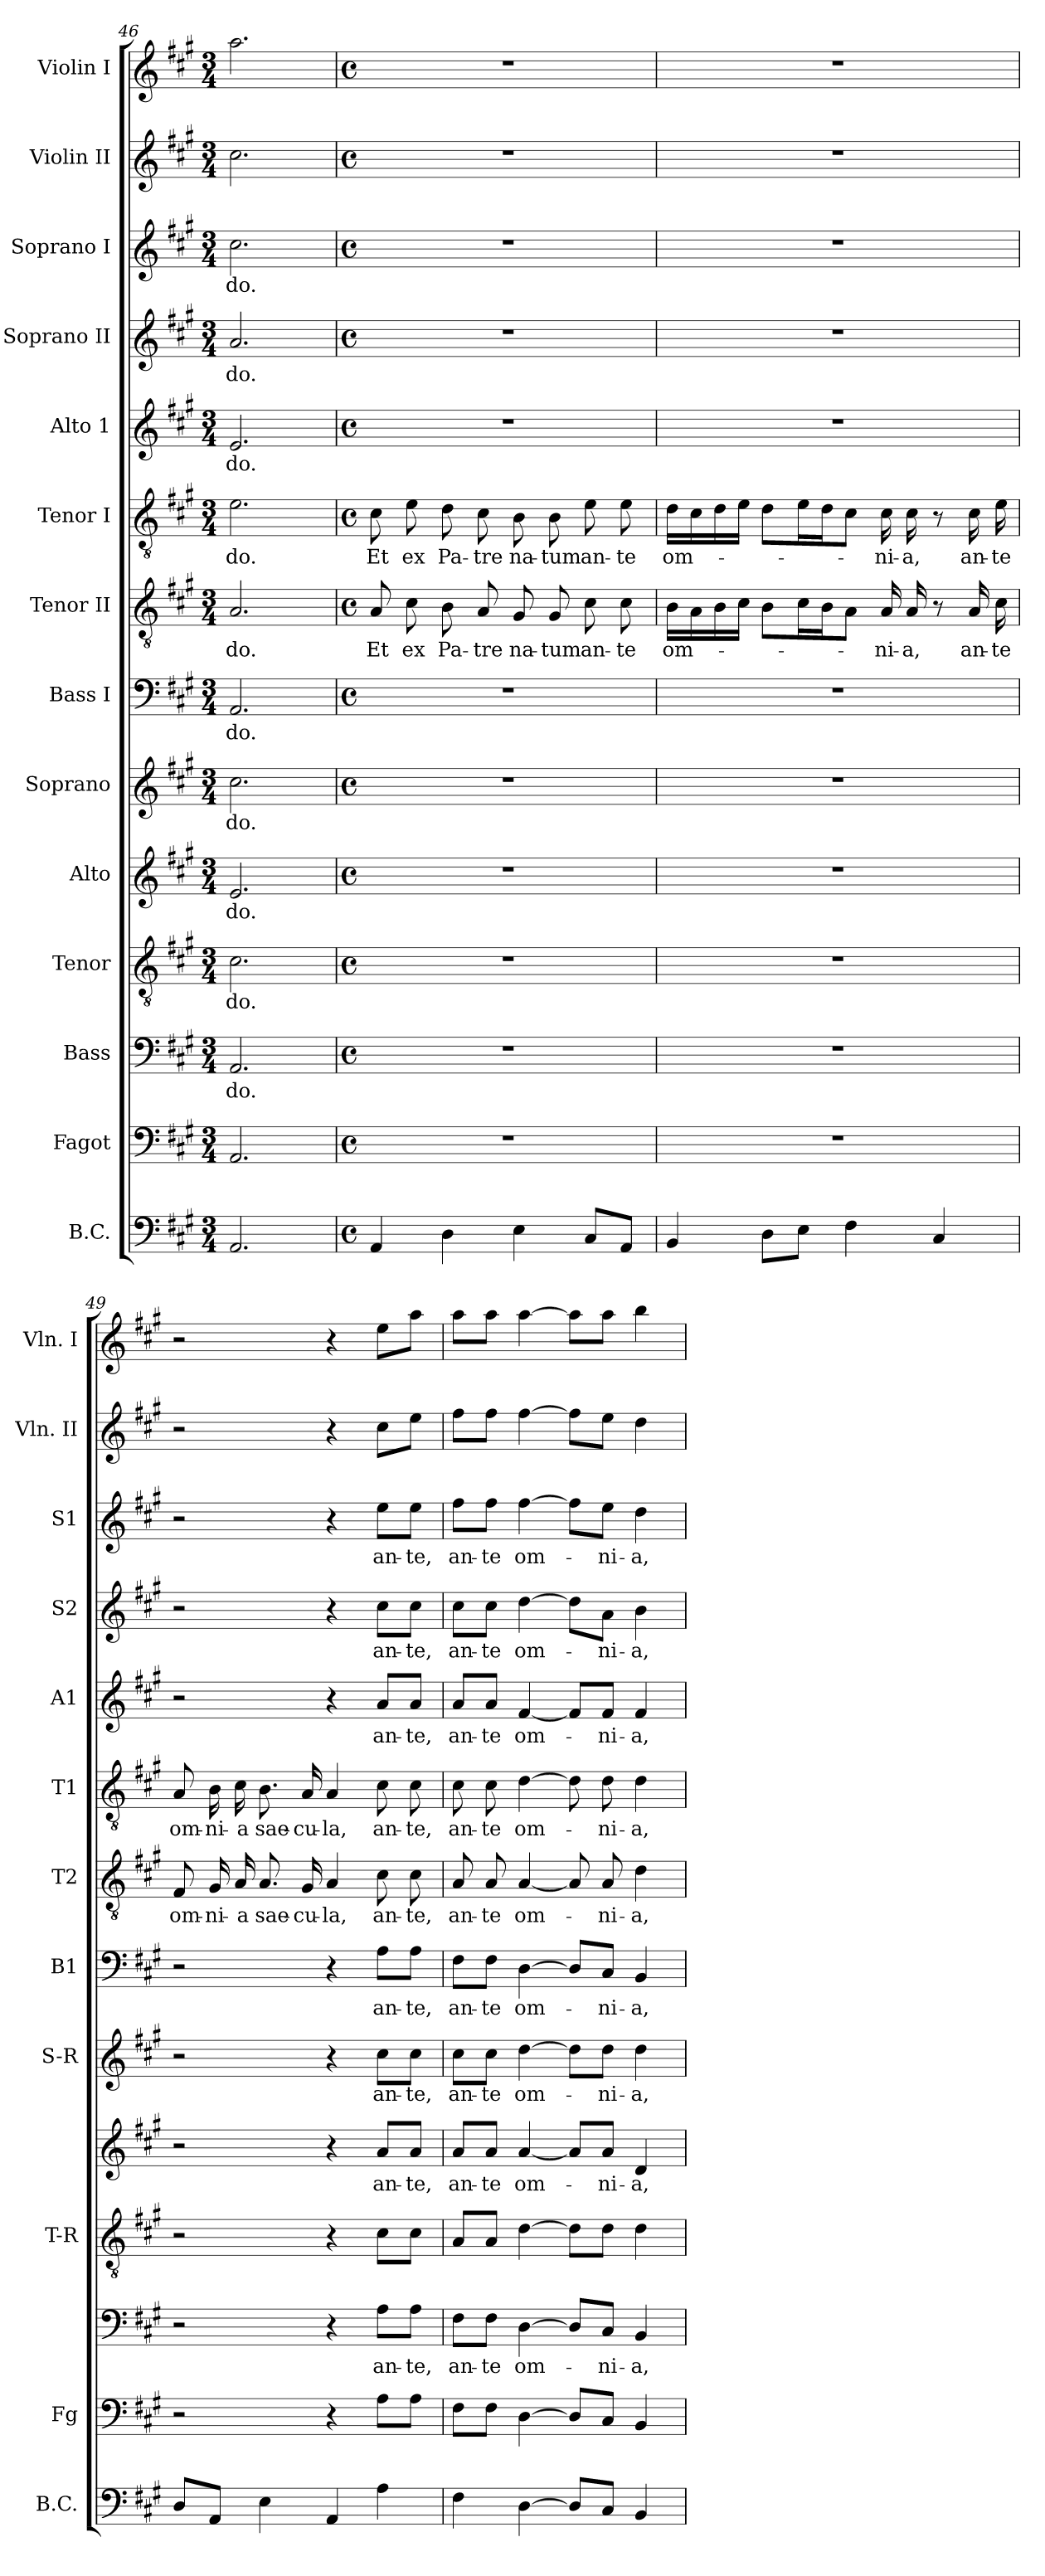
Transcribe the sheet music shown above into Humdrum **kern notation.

**kern	**kern	**kern	**text	**kern	**text	**kern	**text	**kern	**text	**kern	**text	**kern	**text	**kern	**text	**kern	**text	**kern	**text	**kern	**text	**kern	**kern
*part14	*part13	*part12	*part12	*part11	*part11	*part10	*part10	*part9	*part9	*part8	*part8	*part7	*part7	*part6	*part6	*part5	*part5	*part4	*part4	*part3	*part3	*part2	*part1
*staff14	*staff13	*staff12	*staff12	*staff11	*staff11	*staff10	*staff10	*staff9	*staff9	*staff8	*staff8	*staff7	*staff7	*staff6	*staff6	*staff5	*staff5	*staff4	*staff4	*staff3	*staff3	*staff2	*staff1
*I"B.C.	*I"Fagot	*I"Bass	*	*I"Tenor	*	*I"Alto	*	*I"Soprano	*	*I"Bass I	*	*I"Tenor II	*	*I"Tenor I	*	*I"Alto 1	*	*I"Soprano II	*	*I"Soprano I	*	*I"Violin II	*I"Violin I
*I'B.C.	*I'Fg	*	*	*I'T-R	*	*	*	*I'S-R	*	*I'B1	*	*I'T2	*	*I'T1	*	*I'A1	*	*I'S2	*	*I'S1	*	*I'Vln. II	*I'Vln. I
*clefF4	*clefF4	*clefF4	*	*clefGv2	*	*clefG2	*	*clefG2	*	*clefF4	*	*clefGv2	*	*clefGv2	*	*clefG2	*	*clefG2	*	*clefG2	*	*clefG2	*clefG2
*k[f#c#g#]	*k[f#c#g#]	*k[f#c#g#]	*	*k[f#c#g#]	*	*k[f#c#g#]	*	*k[f#c#g#]	*	*k[f#c#g#]	*	*k[f#c#g#]	*	*k[f#c#g#]	*	*k[f#c#g#]	*	*k[f#c#g#]	*	*k[f#c#g#]	*	*k[f#c#g#]	*k[f#c#g#]
*A:	*A:	*A:	*	*A:	*	*A:	*	*A:	*	*A:	*	*A:	*	*A:	*	*A:	*	*A:	*	*A:	*	*A:	*A:
*M3/4	*M3/4	*M3/4	*	*M3/4	*	*M3/4	*	*M3/4	*	*M3/4	*	*M3/4	*	*M3/4	*	*M3/4	*	*M3/4	*	*M3/4	*	*M3/4	*M3/4
=46	=46	=46	=46	=46	=46	=46	=46	=46	=46	=46	=46	=46	=46	=46	=46	=46	=46	=46	=46	=46	=46	=46	=46
!	!	!	!LO:LY:b	!	!LO:LY:b	!	!LO:LY:b	!	!LO:LY:b	!	!LO:LY:b	!	!LO:LY:b	!	!LO:LY:b	!	!LO:LY:b	!	!LO:LY:b	!	!LO:LY:b	!	!
2.AA/	2.AA/	2.AA/	-do.	2.c#\	-do.	2.e/	-do.	2.cc#\	-do.	2.AA/	-do.	2.A/	-do.	2.e\	-do.	2.e/	-do.	2.a/	-do.	2.cc#\	-do.	2.cc#\	2.aa\
!!LO:PB:g=z
=47	=47	=47	=47	=47	=47	=47	=47	=47	=47	=47	=47	=47	=47	=47	=47	=47	=47	=47	=47	=47	=47	=47	=47
*M4/4	*M4/4	*M4/4	*	*M4/4	*	*M4/4	*	*M4/4	*	*M4/4	*	*M4/4	*	*M4/4	*	*M4/4	*	*M4/4	*	*M4/4	*	*M4/4	*M4/4
*met(c)	*met(c)	*met(c)	*	*met(c)	*	*met(c)	*	*met(c)	*	*met(c)	*	*met(c)	*	*met(c)	*	*met(c)	*	*met(c)	*	*met(c)	*	*met(c)	*met(c)
!	!	!	!	!	!	!	!	!	!	!	!	!	!LO:LY:b	!	!LO:LY:b	!	!	!	!	!	!	!	!
4AA/	1r	1r	.	1r	.	1r	.	1r	.	1r	.	8A/	Et	8c#\	Et	1r	.	1r	.	1r	.	1r	1r
!	!	!	!	!	!	!	!	!	!	!	!	!	!LO:LY:b	!	!LO:LY:b	!	!	!	!	!	!	!	!
.	.	.	.	.	.	.	.	.	.	.	.	8c#\	ex	8e\	ex	.	.	.	.	.	.	.	.
!	!	!	!	!	!	!	!	!	!	!	!	!	!LO:LY:b	!	!LO:LY:b	!	!	!	!	!	!	!	!
4D\	.	.	.	.	.	.	.	.	.	.	.	8B\	Pa-	8d\	Pa-	.	.	.	.	.	.	.	.
!	!	!	!	!	!	!	!	!	!	!	!	!	!LO:LY:b	!	!LO:LY:b	!	!	!	!	!	!	!	!
.	.	.	.	.	.	.	.	.	.	.	.	8A/	-tre	8c#\	-tre	.	.	.	.	.	.	.	.
!	!	!	!	!	!	!	!	!	!	!	!	!	!LO:LY:b	!	!LO:LY:b	!	!	!	!	!	!	!	!
4E\	.	.	.	.	.	.	.	.	.	.	.	8G#/	na-	8B\	na-	.	.	.	.	.	.	.	.
!	!	!	!	!	!	!	!	!	!	!	!	!	!LO:LY:b	!	!LO:LY:b	!	!	!	!	!	!	!	!
.	.	.	.	.	.	.	.	.	.	.	.	8G#/	-tum	8B\	-tum	.	.	.	.	.	.	.	.
!	!	!	!	!	!	!	!	!	!	!	!	!	!LO:LY:b	!	!LO:LY:b	!	!	!	!	!	!	!	!
8C#/L	.	.	.	.	.	.	.	.	.	.	.	8c#\	an-	8e\	an-	.	.	.	.	.	.	.	.
!	!	!	!	!	!	!	!	!	!	!	!	!	!LO:LY:b	!	!LO:LY:b	!	!	!	!	!	!	!	!
8AA/J	.	.	.	.	.	.	.	.	.	.	.	8c#\	-te	8e\	-te	.	.	.	.	.	.	.	.
=48	=48	=48	=48	=48	=48	=48	=48	=48	=48	=48	=48	=48	=48	=48	=48	=48	=48	=48	=48	=48	=48	=48	=48
!	!	!	!	!	!	!	!	!	!	!	!	!	!LO:LY:b	!	!LO:LY:b	!	!	!	!	!	!	!	!
4BB/	1r	1r	.	1r	.	1r	.	1r	.	1r	.	16B\LL	om-	16d\LL	om-	1r	.	1r	.	1r	.	1r	1r
.	.	.	.	.	.	.	.	.	.	.	.	16A\	.	16c#\	.	.	.	.	.	.	.	.	.
.	.	.	.	.	.	.	.	.	.	.	.	16B\	.	16d\	.	.	.	.	.	.	.	.	.
.	.	.	.	.	.	.	.	.	.	.	.	16c#\JJ	.	16e\JJ	.	.	.	.	.	.	.	.	.
8D\L	.	.	.	.	.	.	.	.	.	.	.	8B\L	.	8d\L	.	.	.	.	.	.	.	.	.
8E\J	.	.	.	.	.	.	.	.	.	.	.	16c#\L	.	16e\L	.	.	.	.	.	.	.	.	.
.	.	.	.	.	.	.	.	.	.	.	.	16B\J	.	16d\J	.	.	.	.	.	.	.	.	.
4F#\	.	.	.	.	.	.	.	.	.	.	.	8A\J	.	8c#\J	.	.	.	.	.	.	.	.	.
!	!	!	!	!	!	!	!	!	!	!	!	!	!LO:LY:b	!	!LO:LY:b	!	!	!	!	!	!	!	!
.	.	.	.	.	.	.	.	.	.	.	.	16A/	-ni-	16c#\	-ni-	.	.	.	.	.	.	.	.
!	!	!	!	!	!	!	!	!	!	!	!	!	!LO:LY:b	!	!LO:LY:b	!	!	!	!	!	!	!	!
.	.	.	.	.	.	.	.	.	.	.	.	16A/	-a,	16c#\	-a,	.	.	.	.	.	.	.	.
4C#/	.	.	.	.	.	.	.	.	.	.	.	8r	.	8r	.	.	.	.	.	.	.	.	.
!	!	!	!	!	!	!	!	!	!	!	!	!	!LO:LY:b	!	!LO:LY:b	!	!	!	!	!	!	!	!
.	.	.	.	.	.	.	.	.	.	.	.	16A/	an-	16c#\	an-	.	.	.	.	.	.	.	.
!	!	!	!	!	!	!	!	!	!	!	!	!	!LO:LY:b	!	!LO:LY:b	!	!	!	!	!	!	!	!
.	.	.	.	.	.	.	.	.	.	.	.	16c#\	-te	16e\	-te	.	.	.	.	.	.	.	.
=49	=49	=49	=49	=49	=49	=49	=49	=49	=49	=49	=49	=49	=49	=49	=49	=49	=49	=49	=49	=49	=49	=49	=49
!	!	!	!	!	!	!	!	!	!	!	!	!	!LO:LY:b	!	!LO:LY:b	!	!	!	!	!	!	!	!
8D/L	2r	2r	.	2r	.	2r	.	2r	.	2r	.	8F#/	om-	8A/	om-	2r	.	2r	.	2r	.	2r	2r
!	!	!	!	!	!	!	!	!	!	!	!	!	!LO:LY:b	!	!LO:LY:b	!	!	!	!	!	!	!	!
8AA/J	.	.	.	.	.	.	.	.	.	.	.	16G#/	-ni-	16B\	-ni-	.	.	.	.	.	.	.	.
!	!	!	!	!	!	!	!	!	!	!	!	!	!LO:LY:b	!	!LO:LY:b	!	!	!	!	!	!	!	!
.	.	.	.	.	.	.	.	.	.	.	.	16A/	-a	16c#\	-a	.	.	.	.	.	.	.	.
!	!	!	!	!	!	!	!	!	!	!	!	!	!LO:LY:b	!	!LO:LY:b	!	!	!	!	!	!	!	!
4E\	.	.	.	.	.	.	.	.	.	.	.	8.A/	sae-	8.B\	sae-	.	.	.	.	.	.	.	.
!	!	!	!	!	!	!	!	!	!	!	!	!	!LO:LY:b	!	!LO:LY:b	!	!	!	!	!	!	!	!
.	.	.	.	.	.	.	.	.	.	.	.	16G#/	-cu-	16A/	-cu-	.	.	.	.	.	.	.	.
!	!	!	!	!	!	!	!	!	!	!	!	!	!LO:LY:b	!	!LO:LY:b	!	!	!	!	!	!	!	!
4AA/	4r	4r	.	4r	.	4r	.	4r	.	4r	.	4A/	-la,	4A/	-la,	4r	.	4r	.	4r	.	4r	4r
!	!	!	!LO:LY:b	!	!	!	!LO:LY:b	!	!LO:LY:b	!	!LO:LY:b	!	!LO:LY:b	!	!LO:LY:b	!	!LO:LY:b	!	!LO:LY:b	!	!LO:LY:b	!	!
4A\	8A\L	8A\L	an-	8c#\L	.	8a/L	an-	8cc#\L	an-	8A\L	an-	8c#\	an-	8c#\	an-	8a/L	an-	8cc#\L	an-	8ee\L	an-	8cc#\L	8ee\L
!	!	!	!LO:LY:b	!	!	!	!LO:LY:b	!	!LO:LY:b	!	!LO:LY:b	!	!LO:LY:b	!	!LO:LY:b	!	!LO:LY:b	!	!LO:LY:b	!	!LO:LY:b	!	!
.	8A\J	8A\J	-te,	8c#\J	.	8a/J	-te,	8cc#\J	-te,	8A\J	-te,	8c#\	-te,	8c#\	-te,	8a/J	-te,	8cc#\J	-te,	8ee\J	-te,	8ee\J	8aa\J
=50	=50	=50	=50	=50	=50	=50	=50	=50	=50	=50	=50	=50	=50	=50	=50	=50	=50	=50	=50	=50	=50	=50	=50
!	!	!	!LO:LY:b	!	!	!	!LO:LY:b	!	!LO:LY:b	!	!LO:LY:b	!	!LO:LY:b	!	!LO:LY:b	!	!LO:LY:b	!	!LO:LY:b	!	!LO:LY:b	!	!
4F#\	8F#\L	8F#\L	an-	8A/L	.	8a/L	an-	8cc#\L	an-	8F#\L	an-	8A/	an-	8c#\	an-	8a/L	an-	8cc#\L	an-	8ff#\L	an-	8ff#\L	8aa\L
!	!	!	!LO:LY:b	!	!	!	!LO:LY:b	!	!LO:LY:b	!	!LO:LY:b	!	!LO:LY:b	!	!LO:LY:b	!	!LO:LY:b	!	!LO:LY:b	!	!LO:LY:b	!	!
.	8F#\J	8F#\J	-te	8A/J	.	8a/J	-te	8cc#\J	-te	8F#\J	-te	8A/	-te	8c#\	-te	8a/J	-te	8cc#\J	-te	8ff#\J	-te	8ff#\J	8aa\J
!	!	!	!LO:LY:b	!	!	!	!LO:LY:b	!	!LO:LY:b	!	!LO:LY:b	!	!LO:LY:b	!	!LO:LY:b	!	!LO:LY:b	!	!LO:LY:b	!	!LO:LY:b	!	!
[4D\	[4D\	[4D\	om-	[4d\	.	[4a/	om-	[4dd\	om-	[4D\	om-	[4A/	om-	[4d\	om-	[4f#/	om-	[4dd\	om-	[4ff#\	om-	[4ff#\	[4aa\
8D/L]	8D/L]	8D/L]	.	8d\L]	.	8a/L]	.	8dd\L]	.	8D/L]	.	8A/]	.	8d\]	.	8f#/L]	.	8dd\L]	.	8ff#\L]	.	8ff#\L]	8aa\L]
!	!	!	!LO:LY:b	!	!	!	!LO:LY:b	!	!LO:LY:b	!	!LO:LY:b	!	!LO:LY:b	!	!LO:LY:b	!	!LO:LY:b	!	!LO:LY:b	!	!LO:LY:b	!	!
8C#/J	8C#/J	8C#/J	-ni-	8d\J	.	8a/J	-ni-	8dd\J	-ni-	8C#/J	-ni-	8A/	-ni-	8d\	-ni-	8f#/J	-ni-	8a\J	-ni-	8ee\J	-ni-	8ee\J	8aa\J
!	!	!	!LO:LY:b	!	!	!	!LO:LY:b	!	!LO:LY:b	!	!LO:LY:b	!	!LO:LY:b	!	!LO:LY:b	!	!LO:LY:b	!	!LO:LY:b	!	!LO:LY:b	!	!
4BB/	4BB/	4BB/	-a,	4d\	.	4d/	-a,	4dd\	-a,	4BB/	-a,	4d\	-a,	4d\	-a,	4f#/	-a,	4b\	-a,	4dd\	-a,	4dd\	4bb\
=	=	=	=	=	=	=	=	=	=	=	=	=	=	=	=	=	=	=	=	=	=	=	=
*-	*-	*-	*-	*-	*-	*-	*-	*-	*-	*-	*-	*-	*-	*-	*-	*-	*-	*-	*-	*-	*-	*-	*-
